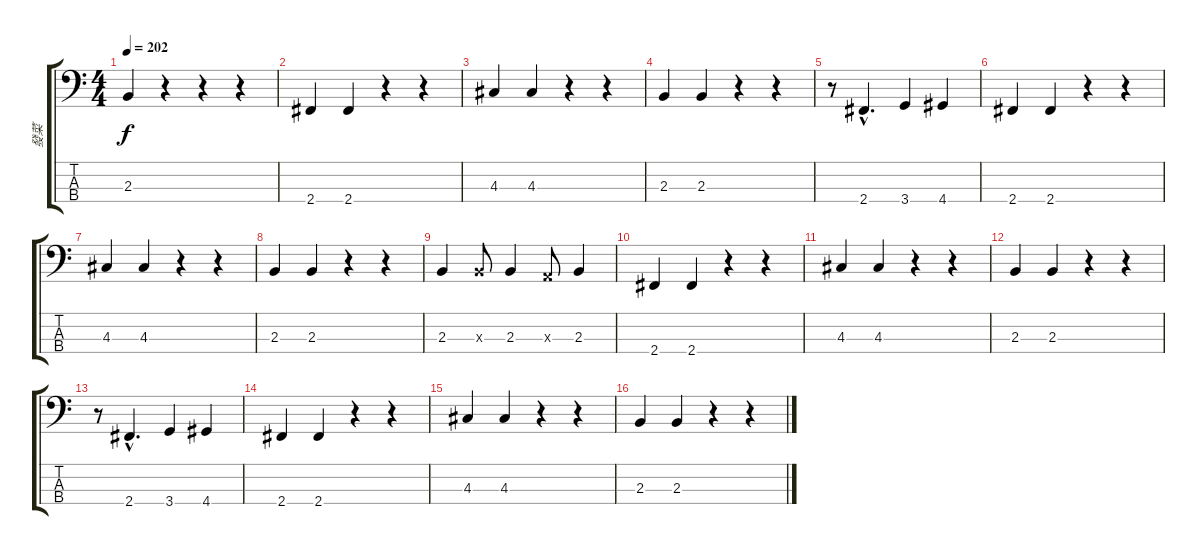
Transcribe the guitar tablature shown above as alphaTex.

\track ("發菜" "發菜") {instrument electricbassfinger}
\staff {score tabs}
\tuning (G2 D2 A1 E1) {hide}
\ts (4 4)
\tempo 202
\clef f4
\ks c
2.3.4{dy f} r.4 r.4 r.4 |
2.4.4 2.4.4 r.4 r.4 |
4.3.4 4.3.4 r.4 r.4 |
2.3.4 2.3.4 r.4 r.4 |
r.8 2.4{hac}.4{d} 3.4.4 4.4.4 |
2.4.4 2.4.4 r.4 r.4 |
4.3.4 4.3.4 r.4 r.4 |
2.3.4 2.3.4 r.4 r.4 |
2.3.4 2.3{x}.8 2.3.4 0.3{x}.8 2.3.4 |
2.4.4 2.4.4 r.4 r.4 |
4.3.4 4.3.4 r.4 r.4 |
2.3.4 2.3.4 r.4 r.4 |
r.8 2.4{hac}.4{d} 3.4.4 4.4.4 |
2.4.4 2.4.4 r.4 r.4 |
4.3.4 4.3.4 r.4 r.4 |
2.3.4 2.3.4 r.4 r.4
